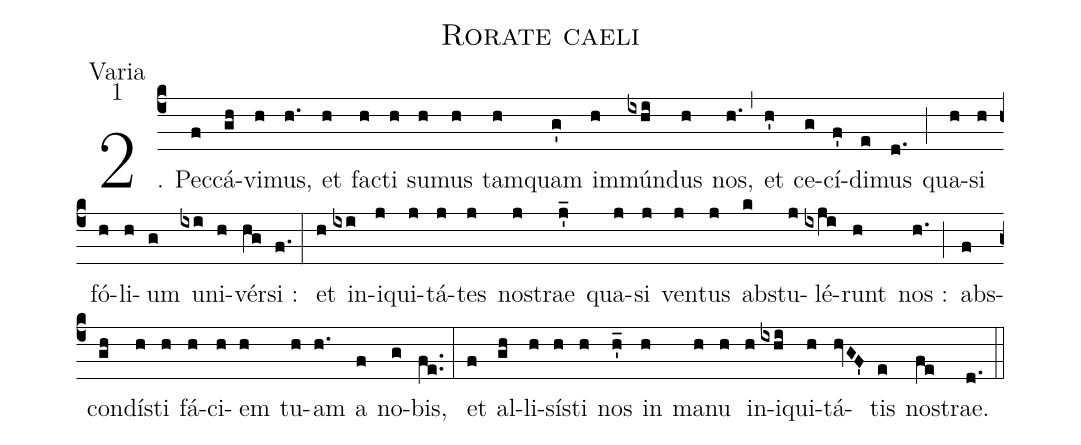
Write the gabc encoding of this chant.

name:Rorate caeli;
office-part:Varia;
mode:1;
%%
(c4) 2. Pec(f)cá(gh)vi(h)mus,(h.) et(h) fa(h)cti(h) su(h)mus(h) tam(h)quam(g') im(h)mún(ixhi)dus(h) nos,(h.) (,) et(h') ce(g)cí(f')di(e)mus(d.) (;) qua(h)si(h) fó(h)li(h)um(g) u(ixi)ni(h)vér(hg)si :(f.) (:) et(h) in(ixi)i(j)qui(j)tá(j)tes(j) no(j)strae(j'_) qua(j)si(j) ven(j)tus(j) ab(k)stu(j)lé(ixji)runt(h) nos :(h.) (;) abs(f)con(gh)dí(h)sti(h) fá(h)ci(h)em(h) tu(h)am(h.) a(f) no(g)bis,(fe..) (:) et(f) al(gh)li(h)sí(h)sti(h) nos(h'_) in(h) ma(h)nu(h) in(h)i(ixhi)qui(h)tá(hvGF')tis(e) no(fe)strae.(d.) (::) (Z-)
